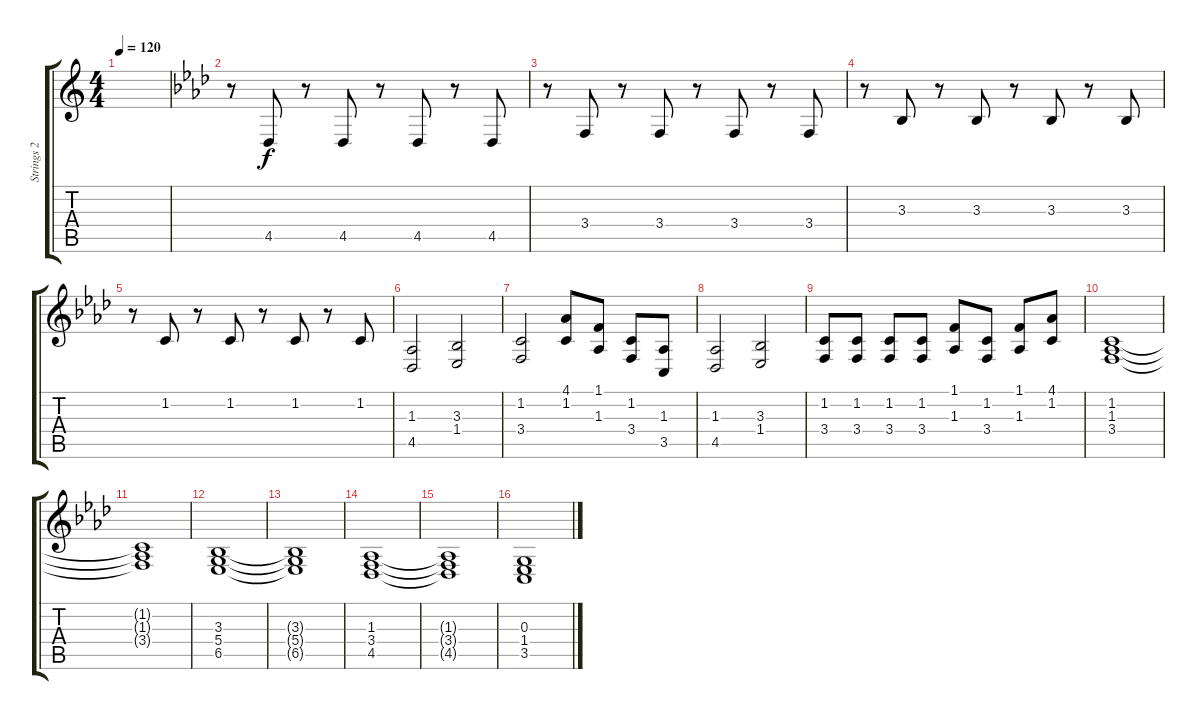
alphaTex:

\track ("Strings 2" "Strings 2") {instrument stringensemble1}
\staff {score tabs}
\tuning (E4 B3 G3 D3 A2 E2) {hide}
\ts (4 4)
\tempo 120
\clef g2
\ks c
|
\ks ab
r.8 4.5.8 r.8 4.5.8 r.8 4.5.8 r.8 4.5.8 |
r.8 3.4.8 r.8 3.4.8 r.8 3.4.8 r.8 3.4.8 |
r.8 3.3.8 r.8 3.3.8 r.8 3.3.8 r.8 3.3.8 |
r.8 1.2.8 r.8 1.2.8 r.8 1.2.8 r.8 1.2.8 |
(1.3 4.5).2 (3.3 1.4).2 |
(1.2 3.4).2 (4.1 1.2).8 (1.1 1.3).8 (1.2 3.4).8 (1.3 3.5).8 |
(1.3 4.5).2 (3.3 1.4).2 |
(1.2 3.4).8 (1.2 3.4).8 (1.2 3.4).8 (1.2 3.4).8 (1.1 1.3).8 (1.2 3.4).8 (1.1 1.3).8 (4.1 1.2).8 |
(1.2 1.3 3.4).1 |
(1.2{t} 1.3{t} 3.4{t}).1 |
(3.3 5.4 6.5).1 |
(3.3{t} 5.4{t} 6.5{t}).1 |
(1.3 3.4 4.5).1 |
(1.3{t} 3.4{t} 4.5{t}).1 |
(0.3 1.4 3.5).1
